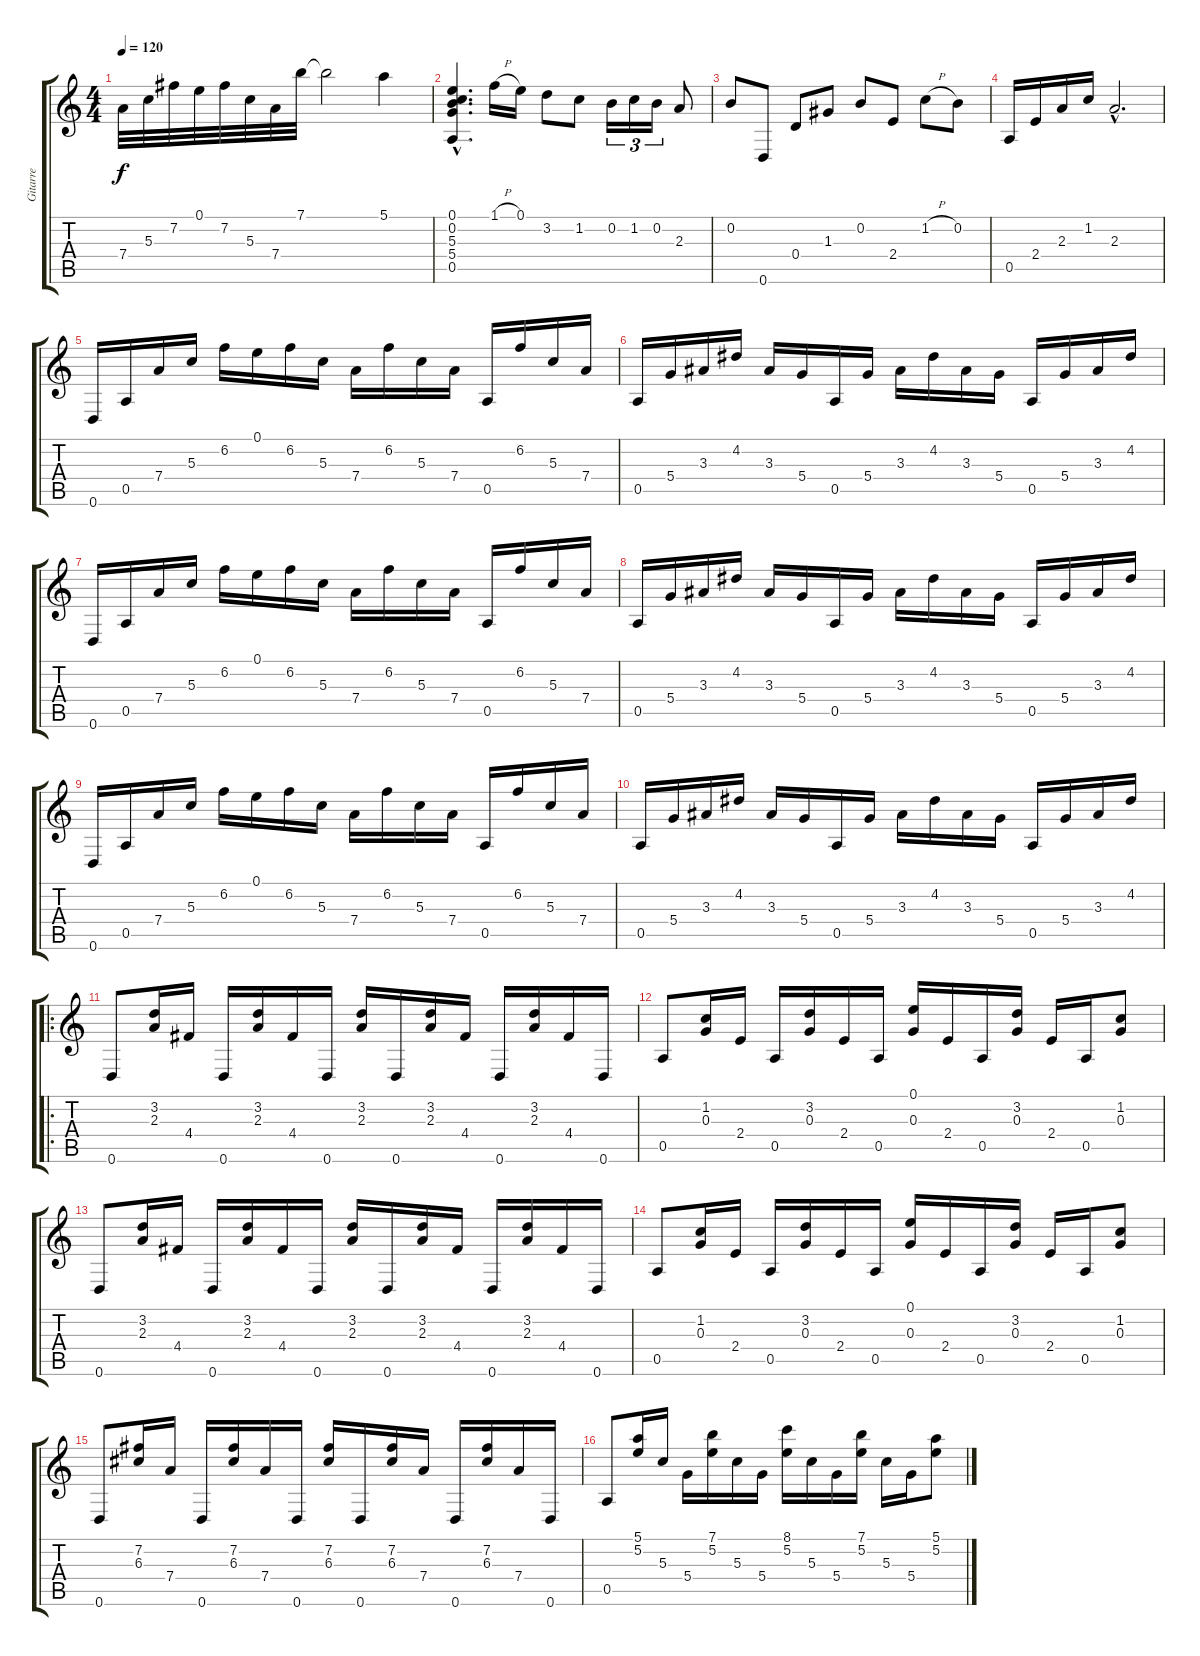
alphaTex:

\track ("Gitarre" "Gitarre") {instrument acousticguitarnylon}
\staff {score tabs}
\tuning (E4 B3 G3 D3 A2 D2) {hide}
\ts (4 4)
\tempo 120
\clef g2
\ks c
7.4.32{dy f instrument acousticguitarnylon} 5.3.32 7.2.32 0.1.32 7.2.32 5.3.32 7.4.32 7.1.32 7.1{t}.2 5.1.4 |
(0.1{hac} 0.2{hac} 5.3{hac} 5.4{hac} 0.5{hac}).4{d} 1.1{h}.16 0.1.16 3.2.8 1.2.8 0.2.16{tu (3 2)} 1.2.16{tu (3 2)} 0.2.16{tu (3 2)} 2.3.8 |
0.2.8 0.6.8 0.4.8 1.3.8 0.2.8 2.4.8 1.2{h}.8 0.2.8 |
0.5.16 2.4.16 2.3.16 1.2.16 2.3{hac}.2{d} |
0.6.16 0.5.16 7.4.16 5.3.16 6.2.16 0.1.16 6.2.16 5.3.16 7.4.16 6.2.16 5.3.16 7.4.16 0.5.16 6.2.16 5.3.16 7.4.16 |
0.5.16 5.4.16 3.3.16 4.2.16 3.3.16 5.4.16 0.5.16 5.4.16 3.3.16 4.2.16 3.3.16 5.4.16 0.5.16 5.4.16 3.3.16 4.2.16 |
0.6.16 0.5.16 7.4.16 5.3.16 6.2.16 0.1.16 6.2.16 5.3.16 7.4.16 6.2.16 5.3.16 7.4.16 0.5.16 6.2.16 5.3.16 7.4.16 |
0.5.16 5.4.16 3.3.16 4.2.16 3.3.16 5.4.16 0.5.16 5.4.16 3.3.16 4.2.16 3.3.16 5.4.16 0.5.16 5.4.16 3.3.16 4.2.16 |
0.6.16 0.5.16 7.4.16 5.3.16 6.2.16 0.1.16 6.2.16 5.3.16 7.4.16 6.2.16 5.3.16 7.4.16 0.5.16 6.2.16 5.3.16 7.4.16 |
0.5.16 5.4.16 3.3.16 4.2.16 3.3.16 5.4.16 0.5.16 5.4.16 3.3.16 4.2.16 3.3.16 5.4.16 0.5.16 5.4.16 3.3.16 4.2.16 |
\ro
0.6.8 (3.2 2.3).16 4.4.16 0.6.16 (3.2 2.3).16 4.4.16 0.6.16 (3.2 2.3).16 0.6.16 (3.2 2.3).16 4.4.16 0.6.16 (3.2 2.3).16 4.4.16 0.6.16 |
0.5.8 (1.2 0.3).16 2.4.16 0.5.16 (3.2 0.3).16 2.4.16 0.5.16 (0.1 0.3).16 2.4.16 0.5.16 (3.2 0.3).16 2.4.16 0.5.16 (1.2 0.3).8 |
0.6.8 (3.2 2.3).16 4.4.16 0.6.16 (3.2 2.3).16 4.4.16 0.6.16 (3.2 2.3).16 0.6.16 (3.2 2.3).16 4.4.16 0.6.16 (3.2 2.3).16 4.4.16 0.6.16 |
0.5.8 (1.2 0.3).16 2.4.16 0.5.16 (3.2 0.3).16 2.4.16 0.5.16 (0.1 0.3).16 2.4.16 0.5.16 (3.2 0.3).16 2.4.16 0.5.16 (1.2 0.3).8 |
0.6.8 (7.2 6.3).16 7.4.16 0.6.16 (7.2 6.3).16 7.4.16 0.6.16 (7.2 6.3).16 0.6.16 (7.2 6.3).16 7.4.16 0.6.16 (7.2 6.3).16 7.4.16 0.6.16 |
0.5.8 (5.1 5.2).16 5.3.16 5.4.16 (7.1 5.2).16 5.3.16 5.4.16 (8.1 5.2).16 5.3.16 5.4.16 (7.1 5.2).16 5.3.16 5.4.16 (5.1 5.2).8
